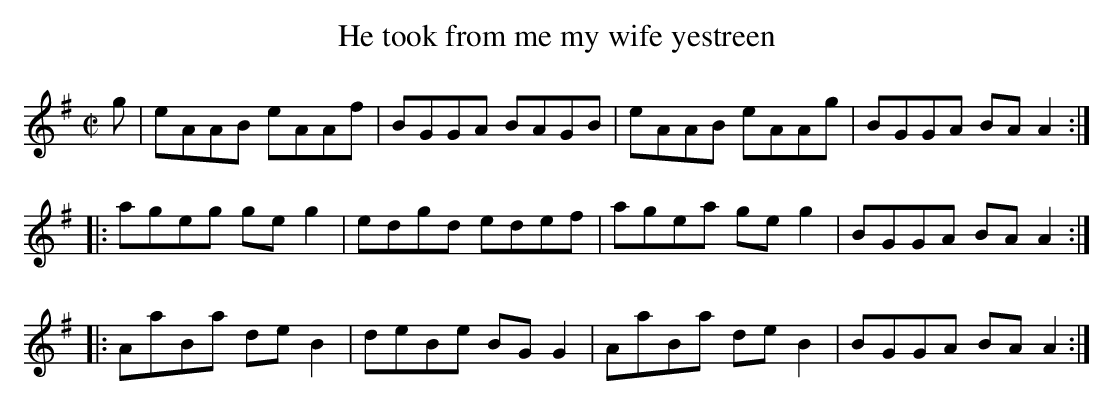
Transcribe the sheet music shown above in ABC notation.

X:1
T:He took from me my wife yestreen
M:C|
L:1/8
K:Ador
g|eAAB eAAf|BGGA BAGB|eAAB eAAg|BGGA BA A2:|
|:ageg ge g2|edgd edef|agea geg2|BGGA BA A2:|
|:AaBa de B2|deBe BG G2|AaBa de B2|BGGA BA A2:|
